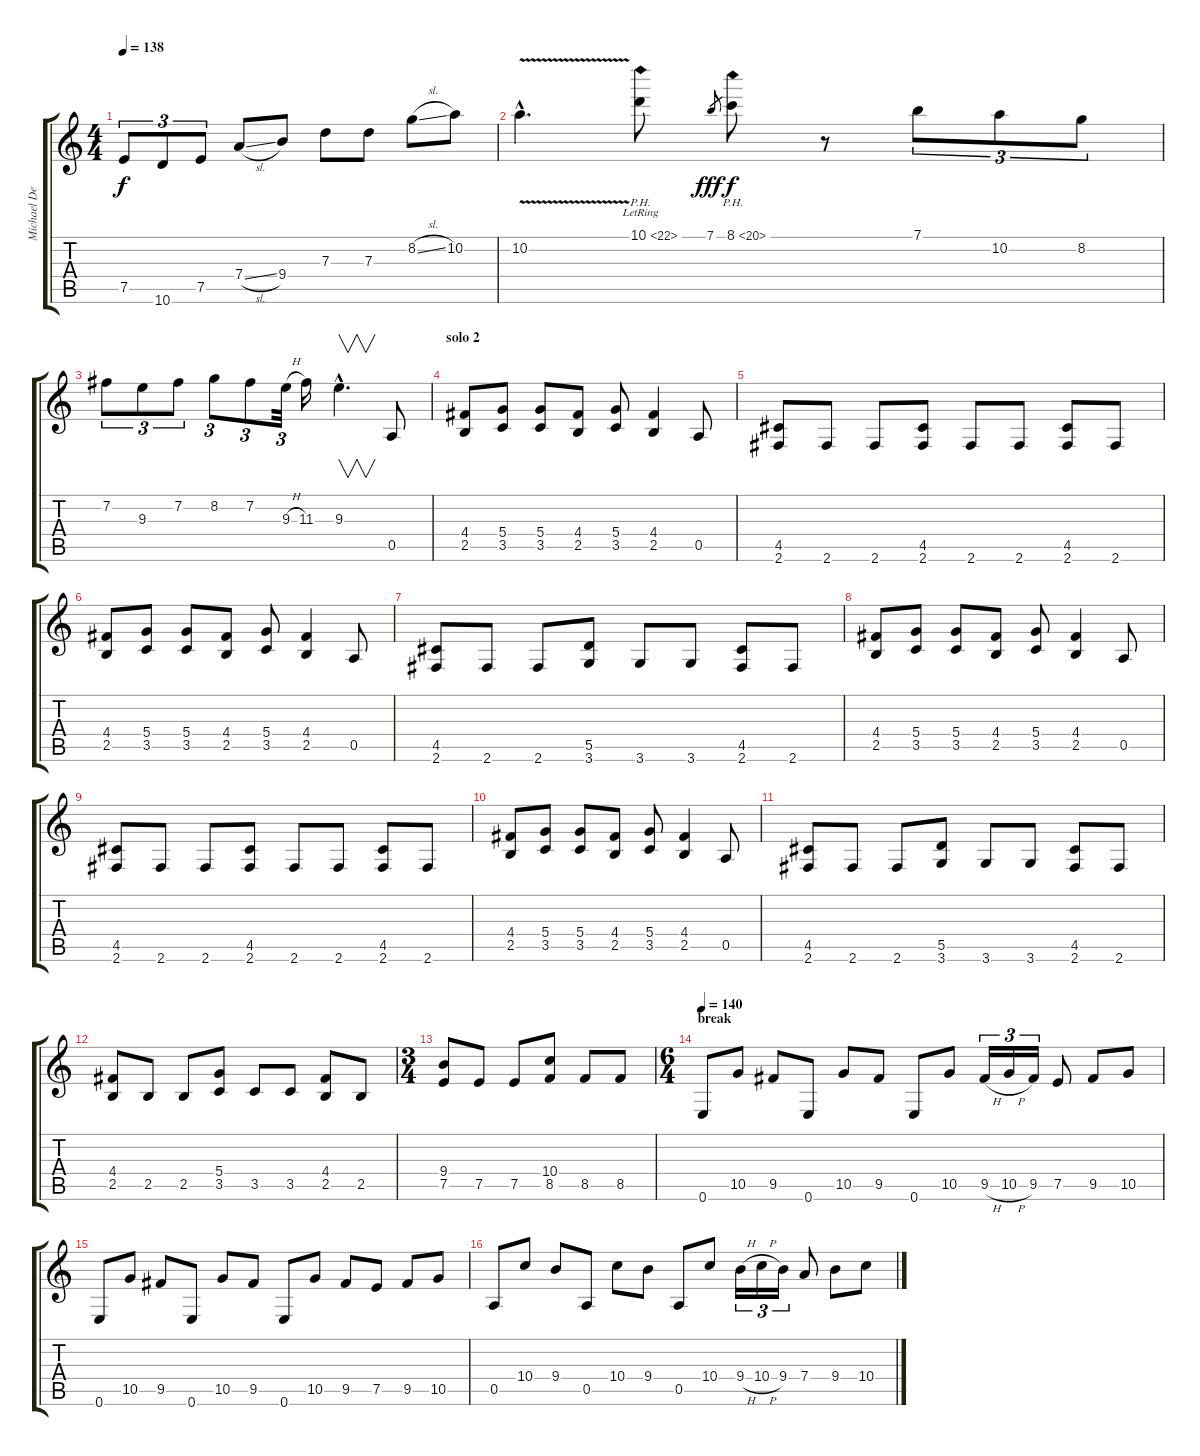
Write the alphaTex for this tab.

\track ("Michael Denner" "Michael De") {instrument distortionguitar}
\staff {score tabs}
\tuning (E4 B3 G3 D3 A2 E2) {hide}
\ts (4 4)
\tempo 138
\clef g2
\ks c
7.5.8{tu (3 2) dy f} 10.6.8{tu (3 2)} 7.5.8{tu (3 2)} 7.4{sl}.8 9.4.8 7.3.8 7.3.8 8.2{sl}.8 10.2.8 |
10.2{v hac}.4{d} 10.1{ph 12 lr}.8 7.1.8{gr dy fff} 8.1{ph 12}.8{dy f} r.8 7.1.8{tu (3 2)} 10.2.8{tu (3 2)} 8.2.8{tu (3 2)} |
7.2.8{tu (3 2)} 9.3.8{tu (3 2)} 7.2.8{tu (3 2)} 8.2.8{tu (3 2)} 7.2.8{tu (3 2)} 9.3{h}.32{tu (3 2)} 11.3.16 9.3{hac}.4{v d} 0.5.8 |
\section ("" "solo 2")
(4.4 2.5).8 (5.4 3.5).8 (5.4 3.5).8 (4.4 2.5).8 (5.4 3.5).8 (4.4 2.5).4 0.5.8 |
(4.5 2.6).8 2.6.8 2.6.8 (4.5 2.6).8 2.6.8 2.6.8 (4.5 2.6).8 2.6.8 |
(4.4 2.5).8 (5.4 3.5).8 (5.4 3.5).8 (4.4 2.5).8 (5.4 3.5).8 (4.4 2.5).4 0.5.8 |
(4.5 2.6).8 2.6.8 2.6.8 (5.5 3.6).8 3.6.8 3.6.8 (4.5 2.6).8 2.6.8 |
(4.4 2.5).8 (5.4 3.5).8 (5.4 3.5).8 (4.4 2.5).8 (5.4 3.5).8 (4.4 2.5).4 0.5.8 |
(4.5 2.6).8 2.6.8 2.6.8 (4.5 2.6).8 2.6.8 2.6.8 (4.5 2.6).8 2.6.8 |
(4.4 2.5).8 (5.4 3.5).8 (5.4 3.5).8 (4.4 2.5).8 (5.4 3.5).8 (4.4 2.5).4 0.5.8 |
(4.5 2.6).8 2.6.8 2.6.8 (5.5 3.6).8 3.6.8 3.6.8 (4.5 2.6).8 2.6.8 |
(4.4 2.5).8 2.5.8 2.5.8 (5.4 3.5).8 3.5.8 3.5.8 (4.4 2.5).8 2.5.8 |
\ts (3 4)
(9.4 7.5).8 7.5.8 7.5.8 (10.4 8.5).8 8.5.8 8.5.8 |
\ts (6 4)
\section ("" "break")
\tempo 140
0.6.8 10.5.8 9.5.8 0.6.8 10.5.8 9.5.8 0.6.8 10.5.8 9.5{h}.16{tu (3 2)} 10.5{h}.16{tu (3 2)} 9.5.16{tu (3 2)} 7.5.8 9.5.8 10.5.8 |
0.6.8 10.5.8 9.5.8 0.6.8 10.5.8 9.5.8 0.6.8 10.5.8 9.5.8 7.5.8 9.5.8 10.5.8 |
0.5.8 10.4.8 9.4.8 0.5.8 10.4.8 9.4.8 0.5.8 10.4.8 9.4{h}.16{tu (3 2)} 10.4{h}.16{tu (3 2)} 9.4.16{tu (3 2)} 7.4.8 9.4.8 10.4.8
